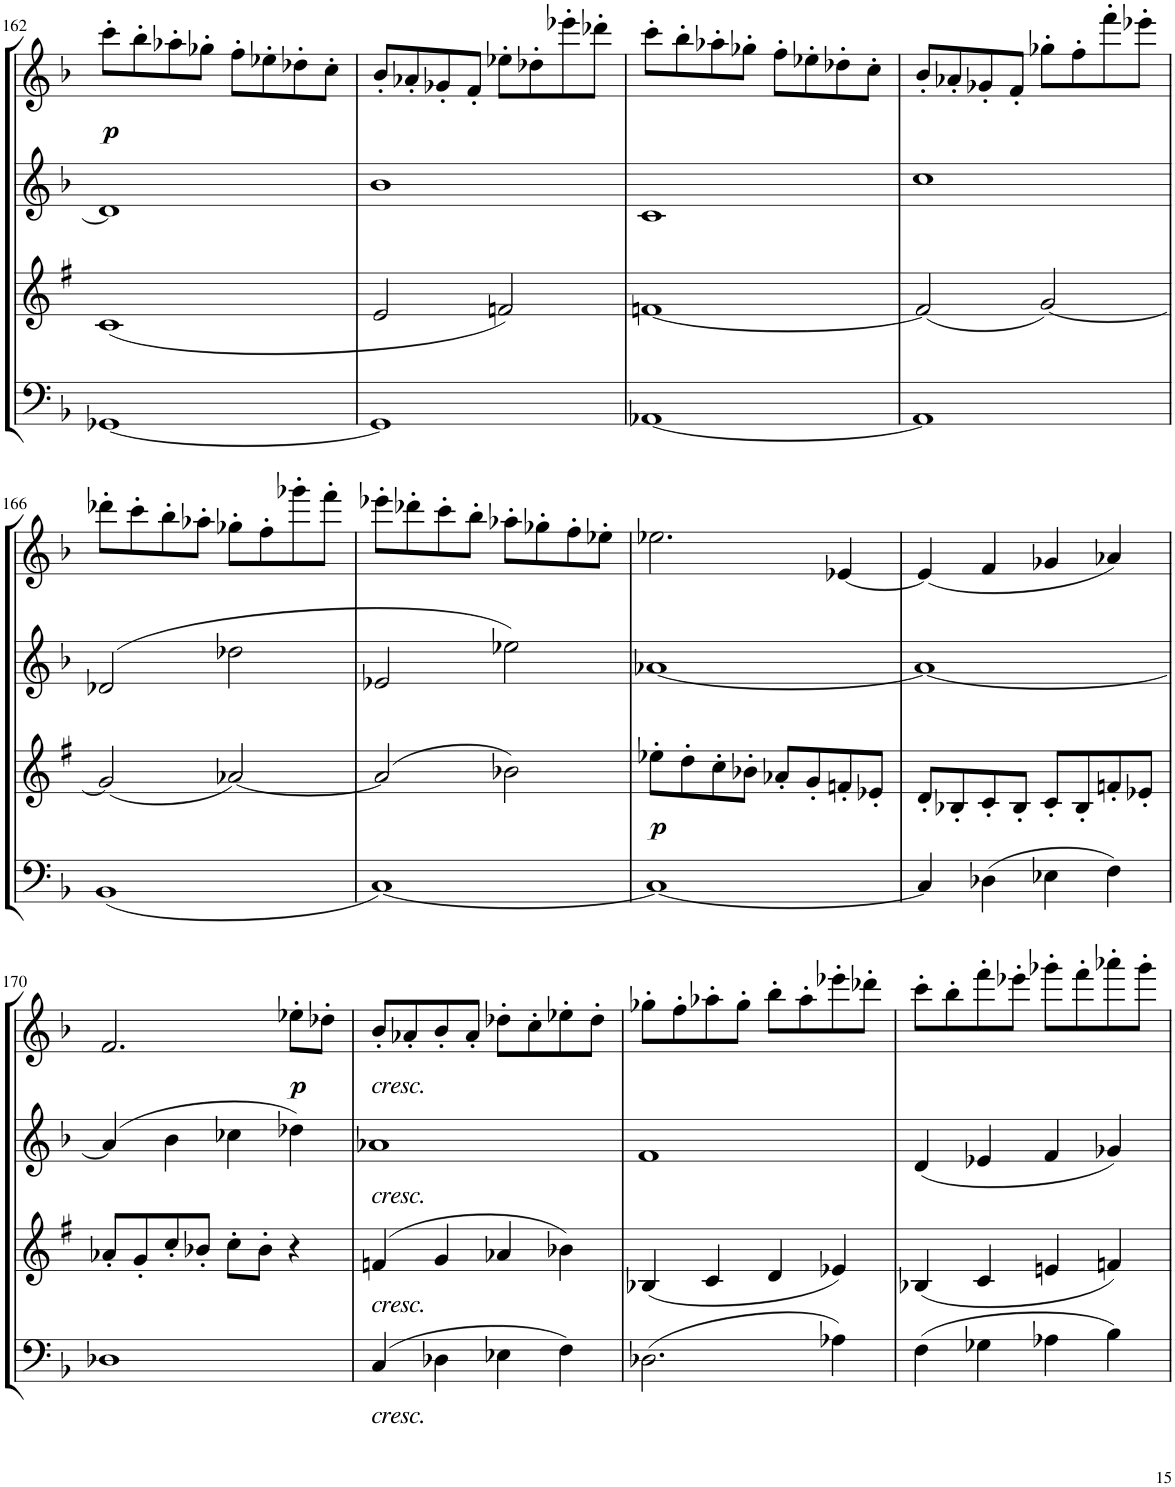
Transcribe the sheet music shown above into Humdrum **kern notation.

**kern	**kern	**dynam	**kern	**kern	**dynam
*part4	*part3	*part3	*part2	*part1	*part1
*staff4	*staff3	*staff3	*staff2	*staff1	*staff1
*I"Bassoon	*I"Bb Clarinet	*	*I"Oboe	*I"Flute	*
*I'Bsn	*I'Cl	*	*I'Ob	*I'Fl	*
!!LO:PB:g=z
*clefF4	*clefG2	*	*clefG2	*clefG2	*
*	*Trd1c2	*	*	*	*
*k[b-]	*k[f#]	*	*k[b-]	*k[b-]	*
*M4/4	*M4/4	*	*M4/4	*M4/4	*
*met(c)	*met(c)	*	*met(c)	*met(c)	*
=162	=162	=162	=162	=162	=162
!	!	!	!	!	!LO:DY:b
[1GG-X	(1c	.	1d-]	8ccc'\L	p
.	.	.	.	8bb-'\	.
.	.	.	.	8aa-X'\	.
.	.	.	.	8gg-X'\J	.
.	.	.	.	8ff'\L	.
.	.	.	.	8ee-X'\	.
.	.	.	.	8dd-X'\	.
.	.	.	.	8cc'\J	.
=163	=163	=163	=163	=163	=163
1GG-]	2e/	.	1b-	8b-'/L	.
.	.	.	.	8a-X'/	.
.	.	.	.	8g-X'/	.
.	.	.	.	8f'/J	.
.	2fn/)	.	.	8ee-X'\L	.
.	.	.	.	8dd-X'\	.
.	.	.	.	8eee-X'\	.
.	.	.	.	8ddd-X'\J	.
=164	=164	=164	=164	=164	=164
[1AA-X	[1fn	.	1c	8ccc'\L	.
.	.	.	.	8bb-'\	.
.	.	.	.	8aa-X'\	.
.	.	.	.	8gg-X'\J	.
.	.	.	.	8ff'\L	.
.	.	.	.	8ee-X'\	.
.	.	.	.	8dd-X'\	.
.	.	.	.	8cc'\J	.
=165	=165	=165	=165	=165	=165
1AA-]	(2f/]	.	1cc	8b-'/L	.
.	.	.	.	8a-X'/	.
.	.	.	.	8g-X'/	.
.	.	.	.	8f'/J	.
.	[2g/)	.	.	8gg-X'\L	.
.	.	.	.	8ff'\	.
.	.	.	.	8fff'\	.
.	.	.	.	8eee-X'\J	.
!!LO:LB:g=z
=166	=166	=166	=166	=166	=166
(1BB-	(2g/]	.	(2d-X/	8ddd-X'\L	.
.	.	.	.	8ccc'\	.
.	.	.	.	8bb-'\	.
.	.	.	.	8aa-X'\J	.
.	[2a-X/)	.	2dd-X\	8gg-X'\L	.
.	.	.	.	8ff'\	.
.	.	.	.	8ggg-X'\	.
.	.	.	.	8fff'\J	.
=167	=167	=167	=167	=167	=167
[1C)	(2a-/]	.	2e-X/	8eee-X'\L	.
.	.	.	.	8ddd-X'\	.
.	.	.	.	8ccc'\	.
.	.	.	.	8bb-'\J	.
.	2b-X\)	.	2ee-X\)	8aa-X'\L	.
.	.	.	.	8gg-X'\	.
.	.	.	.	8ff'\	.
.	.	.	.	8ee-X'\J	.
=168	=168	=168	=168	=168	=168
!	!	!LO:DY:b	!	!	!
1C_	8ee-X'\L	p	[1a-X	2.ee-X\	.
.	8dd'\	.	.	.	.
.	8cc'\	.	.	.	.
.	8b-X'\J	.	.	.	.
.	8a-X'/L	.	.	.	.
.	8g'/	.	.	.	.
.	8fn'/	.	.	[4e-X/	.
.	8e-X'/J	.	.	.	.
=169	=169	=169	=169	=169	=169
4C/]	8d'/L	.	1a-_	(4e-/]	.
.	8B-X'/	.	.	.	.
(4D-X\	8c'/	.	.	4f/	.
.	8B-'/J	.	.	.	.
4E-X\	8c'/L	.	.	4g-X/	.
.	8B-'/	.	.	.	.
4F\)	8fn'/	.	.	4a-X/)	.
.	8e-X'/J	.	.	.	.
!!LO:LB:g=z
=170	=170	=170	=170	=170	=170
1D-X	8a-X'/L	.	(4a-/]	2.f/	.
.	8g'/	.	.	.	.
.	8cc'/	.	4b-\	.	.
.	8b-X'/J	.	.	.	.
.	8cc'\L	.	4cc-X\	.	.
.	8b-'\J	.	.	.	.
!	!	!	!	!	!LO:DY:b
.	4r	.	4dd-X\)	8ee-X'\L	p
.	.	.	.	8dd-X'\J	.
=171	=171	=171	=171	=171	=171
!	!	!	!	!LO:TX:b:i:t=cresc.	!
!	!	!	!LO:TX:b:i:t=cresc.	!	!
!	!LO:TX:b:i:t=cresc.	!	!	!	!
!LO:TX:b:i:t=cresc.	!	!	!	!	!
(4C/	(4fn/	.	1a-X	8b-'/L	.
.	.	.	.	8a-X'/	.
4D-X\	4g/	.	.	8b-'/	.
.	.	.	.	8a-'/J	.
4E-X\	4a-X/	.	.	8dd-X'\L	.
.	.	.	.	8cc'\	.
4F\)	4b-X\)	.	.	8ee-X'\	.
.	.	.	.	8dd-'\J	.
=172	=172	=172	=172	=172	=172
(2.D-X\	(4B-X/	.	1f	8gg-X'\L	.
.	.	.	.	8ff'\	.
.	4c/	.	.	8aa-X'\	.
.	.	.	.	8gg-'\J	.
.	4d/	.	.	8bb-'\L	.
.	.	.	.	8aa-'\	.
4A-X\)	4e-X/)	.	.	8eee-X'\	.
.	.	.	.	8ddd-X'\J	.
=173	=173	=173	=173	=173	=173
(4F\	(4B-X/	.	(4d/	8ccc'\L	.
.	.	.	.	8bb-'\	.
4G-X\	4c/	.	4e-X/	8fff'\	.
.	.	.	.	8eee-X'\J	.
4A-X\	4en/	.	4f/	8ggg-X'\L	.
.	.	.	.	8fff'\	.
4B-\)	4fn/)	.	4g-X/)	8aaa-X'\	.
.	.	.	.	8ggg-'\J	.
=	=	=	=	=	=
*-	*-	*-	*-	*-	*-
